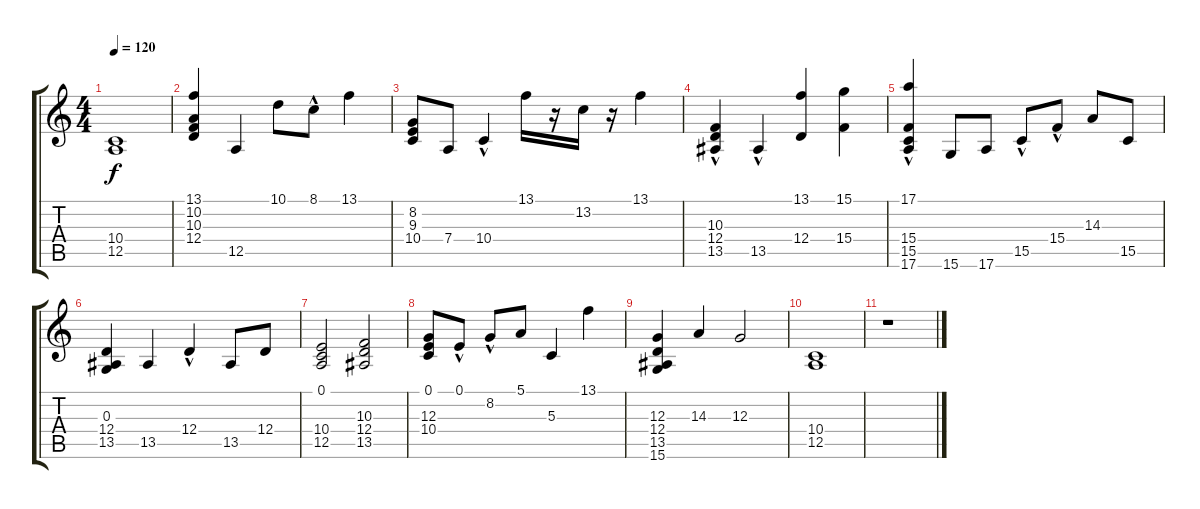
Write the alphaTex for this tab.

\track "" {instrument electricpiano2}
\staff {score tabs}
\tuning (E4 B3 G3 D3 A2 E2) {hide}
\ts (4 4)
\tempo 120
\clef g2
\ks c
(10.4 12.5).1{dy f} |
(13.1 10.2 10.3 12.4).4 12.5.4 10.1.8 8.1{hac}.8 13.1.4 |
(8.2 9.3 10.4).8 7.4.8 10.4{hac}.4 13.1.16 r.16 13.2.16 r.16 13.1.4 |
(10.3{hac} 12.4 13.5).4 13.5{hac}.4 (13.1 12.4).4 (15.1 15.4).4 |
(17.1{hac} 15.4 15.5 17.6{hac}).4 15.6.8 17.6.8 15.5{hac}.8 15.4{hac}.8 14.3.8 15.5.8 |
(0.3 12.4 13.5).4 13.5.4 12.4{hac}.4 13.5.8 12.4.8 |
(0.1 10.4 12.5).2 (10.3 12.4 13.5).2 |
(0.1 12.3 10.4).8 0.1{hac}.8 8.2{hac}.8 5.1.8 5.3.4 13.1.4 |
(12.3 12.4 13.5 15.6).4 14.3.4 12.3.2 |
(10.4 12.5).1 |
r.1
